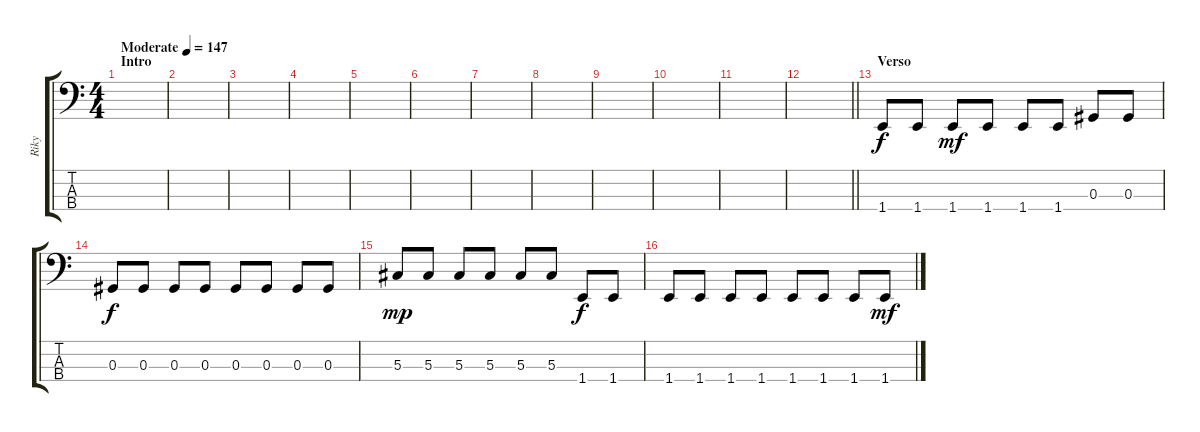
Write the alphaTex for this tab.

\track ("Riky" "Riky") {instrument electricbasspick}
\staff {score tabs}
\tuning (Gb2 Db2 Ab1 Eb1) {hide}
\ts (4 4)
\section ("" "Intro")
\tempo (147 "Moderate")
\clef f4
\ks c
|
|
|
|
|
|
|
|
|
|
|
\barLineRight lightlight
|
\section ("" "Verso")
1.4.8 1.4.8 1.4.8{dy mf} 1.4.8 1.4.8 1.4.8 0.3.8 0.3.8 |
0.3.8{dy f} 0.3.8 0.3.8 0.3.8 0.3.8 0.3.8 0.3.8 0.3.8 |
5.3.8{dy mp} 5.3.8 5.3.8 5.3.8 5.3.8 5.3.8 1.4.8{dy f} 1.4.8 |
1.4.8 1.4.8 1.4.8 1.4.8 1.4.8 1.4.8 1.4.8 1.4.8{dy mf}
